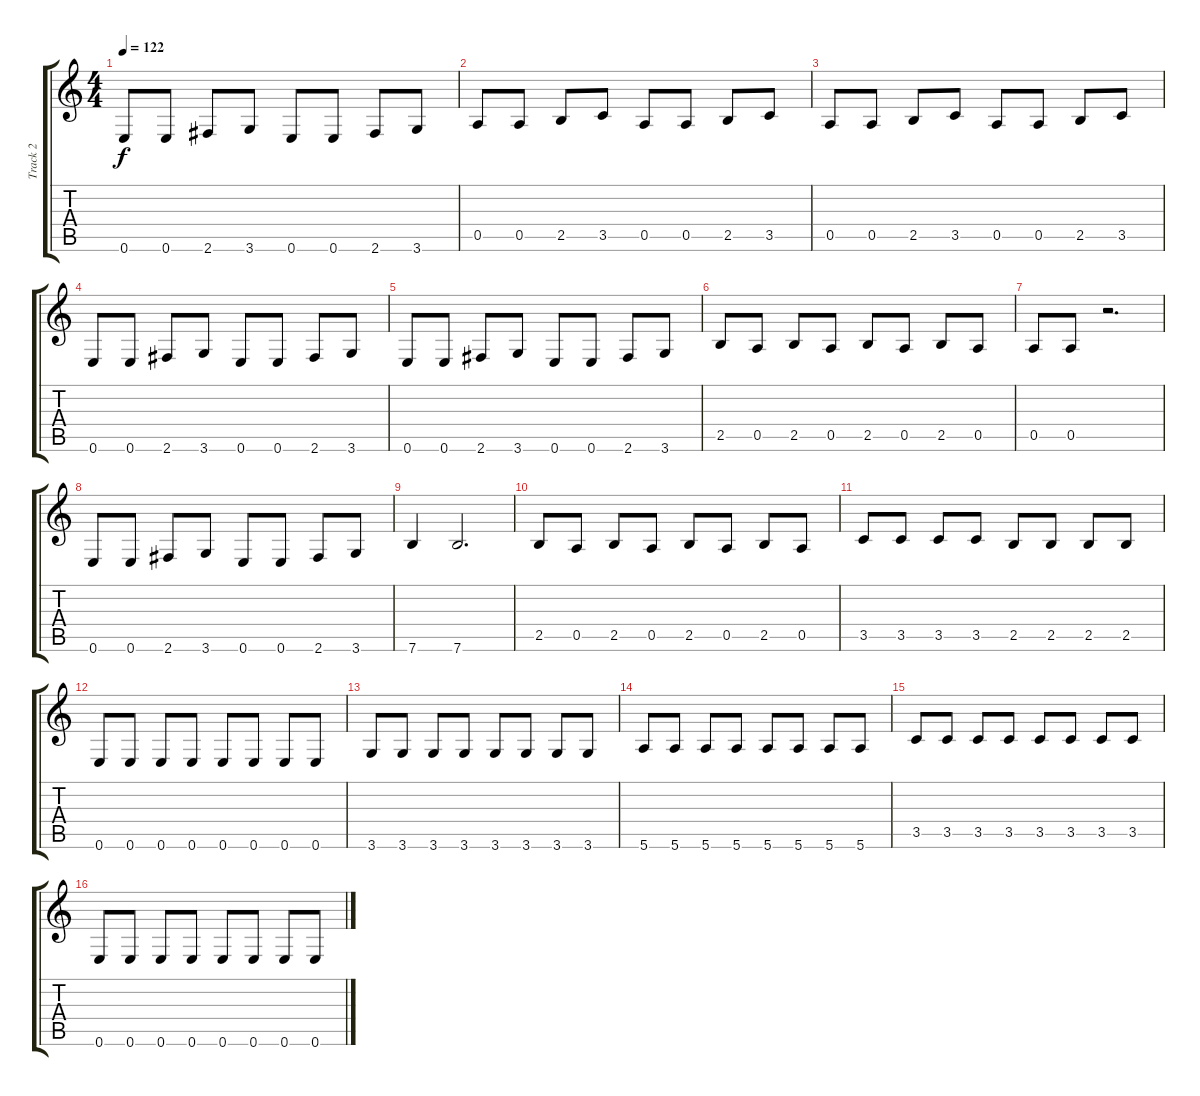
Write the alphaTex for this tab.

\track ("Track 2" "Track 2") {instrument electricbasspick}
\staff {score tabs}
\tuning (E4 B3 G3 D3 A2 E2) {hide}
\ts (4 4)
\tempo 122
\clef g2
\ks c
0.6.8{dy f} 0.6.8 2.6.8 3.6.8 0.6.8 0.6.8 2.6.8 3.6.8 |
0.5.8 0.5.8 2.5.8 3.5.8 0.5.8 0.5.8 2.5.8 3.5.8 |
0.5.8 0.5.8 2.5.8 3.5.8 0.5.8 0.5.8 2.5.8 3.5.8 |
0.6.8 0.6.8 2.6.8 3.6.8 0.6.8 0.6.8 2.6.8 3.6.8 |
0.6.8 0.6.8 2.6.8 3.6.8 0.6.8 0.6.8 2.6.8 3.6.8 |
2.5.8 0.5.8 2.5.8 0.5.8 2.5.8 0.5.8 2.5.8 0.5.8 |
0.5.8 0.5.8 r.2{d} |
0.6.8 0.6.8 2.6.8 3.6.8 0.6.8 0.6.8 2.6.8 3.6.8 |
7.6.4 7.6.2{d} |
2.5.8 0.5.8 2.5.8 0.5.8 2.5.8 0.5.8 2.5.8 0.5.8 |
3.5.8 3.5.8 3.5.8 3.5.8 2.5.8 2.5.8 2.5.8 2.5.8 |
0.6.8 0.6.8 0.6.8 0.6.8 0.6.8 0.6.8 0.6.8 0.6.8 |
3.6.8 3.6.8 3.6.8 3.6.8 3.6.8 3.6.8 3.6.8 3.6.8 |
5.6.8 5.6.8 5.6.8 5.6.8 5.6.8 5.6.8 5.6.8 5.6.8 |
3.5.8 3.5.8 3.5.8 3.5.8 3.5.8 3.5.8 3.5.8 3.5.8 |
0.6.8 0.6.8 0.6.8 0.6.8 0.6.8 0.6.8 0.6.8 0.6.8
